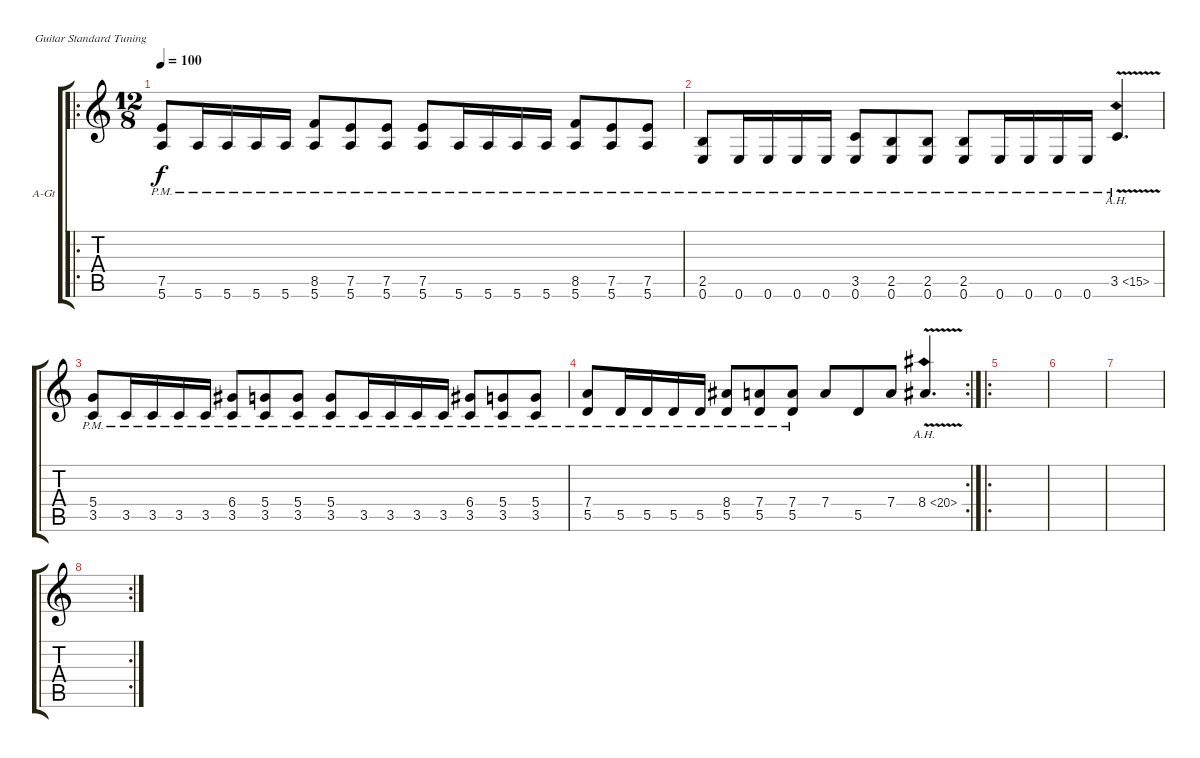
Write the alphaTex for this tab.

\bracketExtendMode groupsimilarinstruments
\firstSystemTrackNameOrientation horizontal
\otherSystemsTrackNameOrientation horizontal
\track ("Андрей" "А-Gt") {instrument distortionguitar}
\staff {score tabs}
\tuning (E4 B3 G3 D3 A2 E2)
\ro
\ts (12 8)
\tempo 100
\clef g2
\ks c
(7.5{pm} 5.6{pm}).8{dy f} 5.6{pm}.16 5.6{pm}.16 5.6{pm}.16 5.6{pm}.16 (8.5{pm} 5.6{pm}).8 (7.5{pm} 5.6{pm}).8 (7.5{pm} 5.6{pm}).8 (7.5{pm} 5.6{pm}).8 5.6{pm}.16 5.6{pm}.16 5.6{pm}.16 5.6{pm}.16 (8.5{pm} 5.6{pm}).8 (7.5{pm} 5.6{pm}).8 (7.5{pm} 5.6{pm}).8 |
(0.6{pm} 2.5{pm}).8 0.6{pm}.16 0.6{pm}.16 0.6{pm}.16 0.6{pm}.16 (3.5{pm} 0.6{pm}).8 (0.6{pm} 2.5{pm}).8 (0.6{pm} 2.5{pm}).8 (0.6{pm} 2.5{pm}).8 0.6{pm}.16 0.6{pm}.16 0.6{pm}.16 0.6{pm}.16 3.5{ah 12 v pm}.4{d} |
(3.5{pm} 5.4{pm}).8 3.5{pm}.16 3.5{pm}.16 3.5{pm}.16 3.5{pm}.16 (3.5{pm} 6.4{pm}).8 (3.5{pm} 5.4{pm}).8 (3.5{pm} 5.4{pm}).8 (3.5{pm} 5.4{pm}).8 3.5{pm}.16 3.5{pm}.16 3.5{pm}.16 3.5{pm}.16 (3.5{pm} 6.4{pm}).8 (3.5{pm} 5.4{pm}).8 (3.5{pm} 5.4{pm}).8 |
\rc 2
(7.4{pm} 5.5{pm}).8 5.5{pm}.16 5.5{pm}.16 5.5{pm}.16 5.5{pm}.16 (8.4{pm} 5.5{pm}).8 (7.4{pm} 5.5{pm}).8 (7.4{pm} 5.5{pm}).8 7.4.8 5.5.8 7.4.8 8.4{ah 12 v}.4{d} |
\ro
|
|
|
\rc 2
